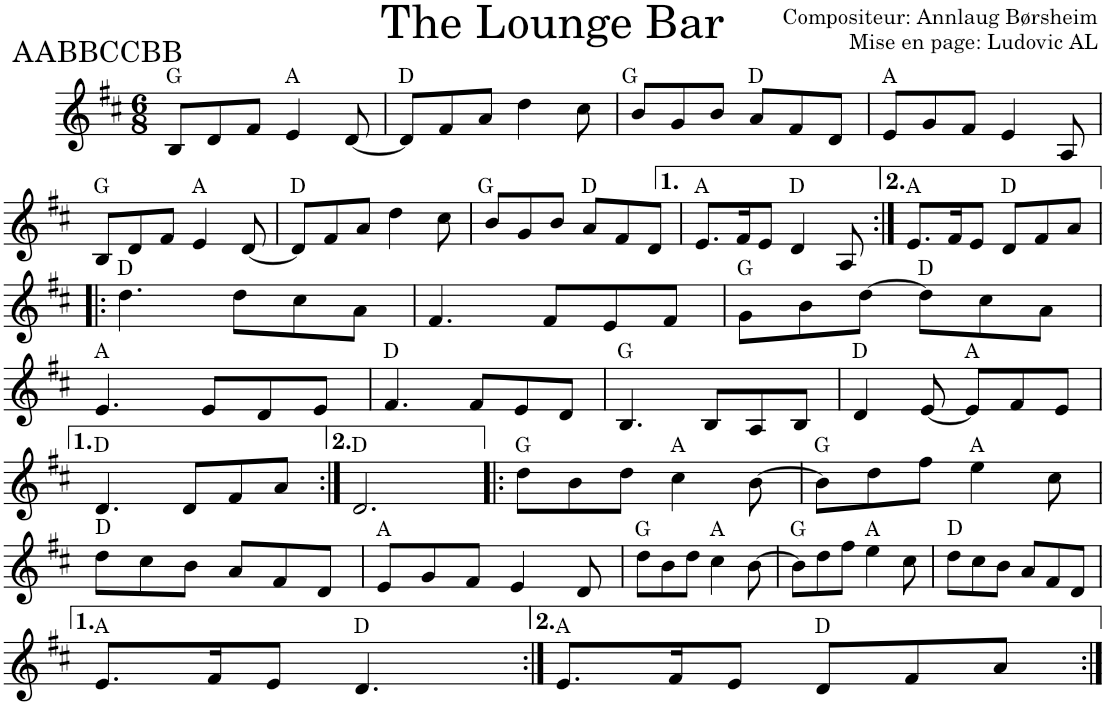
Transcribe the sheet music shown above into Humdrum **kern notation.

**kern	**harte
*part1	*part1
*staff1	*
*I"Voice	*
*I'V	*
*clefG2	*
*k[f#c#]	*
*M6/8	*
=1	=1
8B/L	G:maj
8d/	.
8f#/J	.
4e/	A:maj
[<8d/	.
=2	=2
8d/L]	D:maj
8f#/	.
8a/J	.
4dd\	.
8cc#\	.
=3	=3
8b/L	G:maj
8g/	.
8b/J	.
8a/L	D:maj
8f#/	.
8d/J	.
=4	=4
8e/L	A:maj
8g/	.
8f#/J	.
4e/	.
8A/	.
!!LO:LB:g=z
=5	=5
8B/L	G:maj
8d/	.
8f#/J	.
4e/	A:maj
[<8d/	.
=6	=6
8d/L]	D:maj
8f#/	.
8a/J	.
4dd\	.
8cc#\	.
=7	=7
8b/L	G:maj
8g/	.
8b/J	.
8a/L	D:maj
8f#/	.
8d/J	.
=8	=8
8.e/L	A:maj
16f#/K	.
8e/J	.
4d/	D:maj
8A/	.
=9:|!	=9:|!
8.e/L	A:maj
16f#/K	.
8e/J	.
8d/L	D:maj
8f#/	.
8a/J	.
!!LO:LB:g=z
=10!|:	=10!|:
4.dd\	D:maj
8dd\L	.
8cc#\	.
8a\J	.
=11	=11
4.f#/	.
8f#/L	.
8e/	.
8f#/J	.
=12	=12
8g\L	G:maj
8b\	.
[>8dd\J	.
8dd\L]	D:maj
8cc#\	.
8a\J	.
!!LO:LB:g=z
=13	=13
4.e/	A:maj
8e/L	.
8d/	.
8e/J	.
=14	=14
4.f#/	D:maj
8f#/L	.
8e/	.
8d/J	.
=15	=15
4.B/	G:maj
8B/L	.
8A/	.
8B/J	.
=16	=16
4d/	D:maj
[<8e/	.
8e/L]	A:maj
8f#/	.
8e/J	.
!!LO:LB:g=z
=17	=17
4.d/	D:maj
8d/L	.
8f#/	.
8a/J	.
=18:|!	=18:|!
2.d/	D:maj
=19!|:	=19!|:
8dd\L	G:maj
8b\	.
8dd\J	.
4cc#\	A:maj
[>8b\	.
=20	=20
8b\L]	G:maj
8dd\	.
8ff#\J	.
4ee\	A:maj
8cc#\	.
!!LO:LB:g=z
=21	=21
8dd\L	D:maj
8cc#\	.
8b\J	.
8a/L	.
8f#/	.
8d/J	.
=22	=22
8e/L	A:maj
8g/	.
8f#/J	.
4e/	.
8d/	.
=23	=23
8dd\L	G:maj
8b\	.
8dd\J	.
4cc#\	A:maj
[>8b\	.
=24	=24
8b\L]	G:maj
8dd\	.
8ff#\J	.
4ee\	A:maj
8cc#\	.
=25	=25
8dd\L	D:maj
8cc#\	.
8b\J	.
8a/L	.
8f#/	.
8d/J	.
!!LO:LB:g=z
=26	=26
8.e/L	A:maj
16f#/K	.
8e/J	.
4.d/	D:maj
=27:|!	=27:|!
8.e/L	A:maj
16f#/K	.
8e/J	.
8d/L	D:maj
8f#/	.
8a/J	.
=:|!	=:|!
*-	*-
